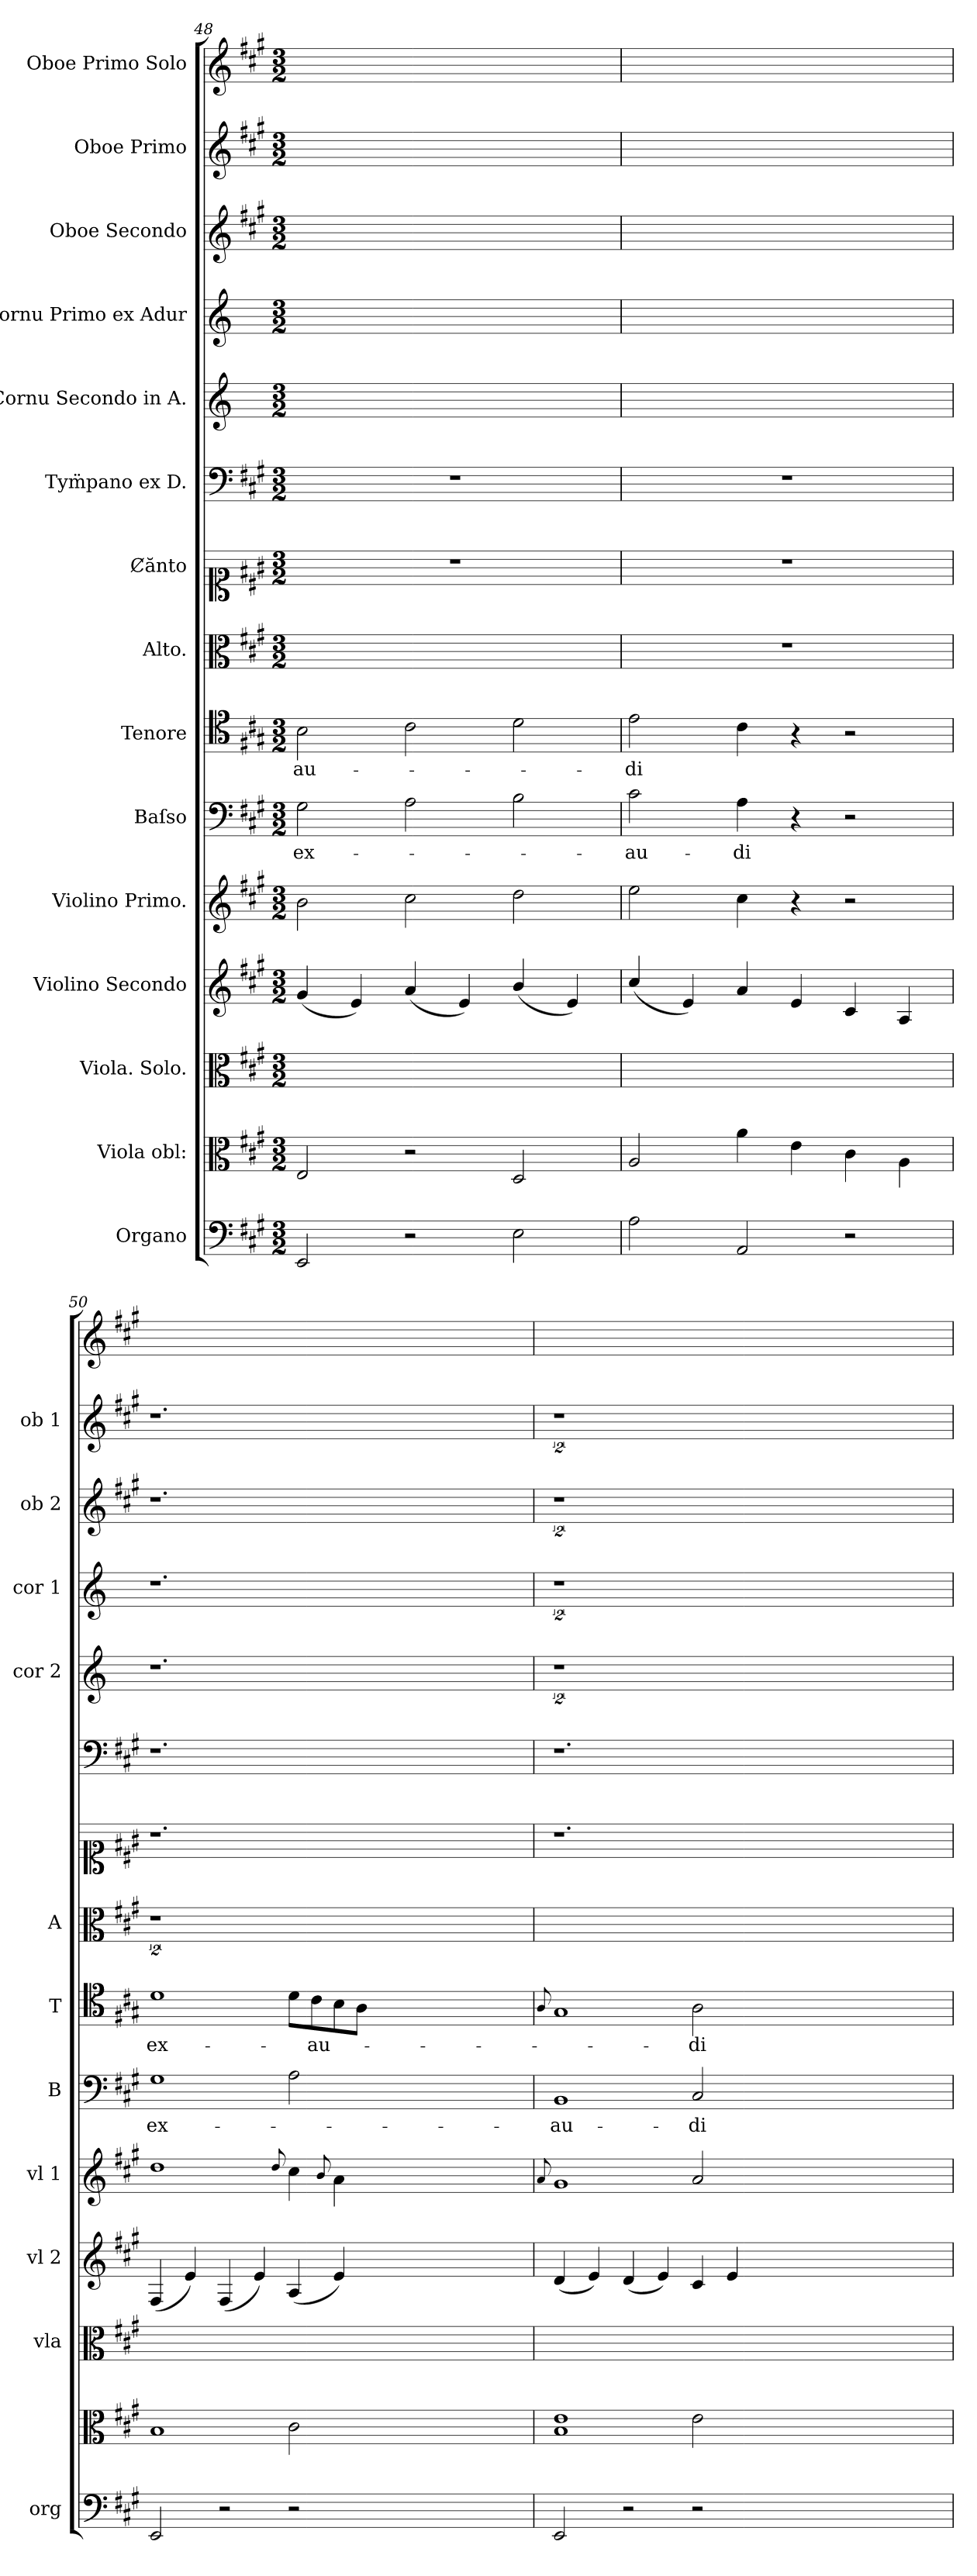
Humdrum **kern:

**kern	**kern	**kern	**kern	**kern	**kern	**text	**kern	**text	**kern	**kern	**kern	**kern	**kern	**kern	**kern	**kern
*part15	*part14	*part13	*part12	*part11	*part10	*part10	*part9	*part9	*part8	*part7	*part6	*part5	*part4	*part3	*part2	*part1
*staff15	*staff14	*staff13	*staff12	*staff11	*staff10	*staff10	*staff9	*staff9	*staff8	*staff7	*staff6	*staff5	*staff4	*staff3	*staff2	*staff1
*I"Organo	*I"Viola obl:	*I"Viola. Solo.	*I"Violino Secondo	*I"Violino Primo.	*I"Baſso	*	*I"Tenore	*	*I"Alto.	*I"Ȼănto	*I"Tym̈pano ex D.	*I"Cornu Secondo in A.	*I"Cornu Primo ex Adur	*I"Oboe Secondo	*I"Oboe Primo	*I"Oboe Primo Solo
*I'org	*	*I'vla	*I'vl 2	*I'vl 1	*I'B	*	*I'T	*	*I'A	*	*	*I'cor 2	*I'cor 1	*I'ob 2	*I'ob 1	*
*clefF4	*clefC3	*clefC3	*clefG2	*clefG2	*clefF4	*	*clefC4	*	*clefC3	*clefC1	*clefF4	*clefG2	*clefG2	*clefG2	*clefG2	*clefG2
*	*	*	*	*	*	*	*	*	*	*	*	*ITrd2c3	*ITrd2c3	*	*	*
*k[f#c#g#]	*k[f#c#g#]	*k[f#c#g#]	*k[f#c#g#]	*k[f#c#g#]	*k[f#c#g#]	*	*k[f#c#g#]	*	*k[f#c#g#]	*k[f#c#g#]	*k[f#c#g#]	*k[f#c#g#]	*k[f#c#g#]	*k[f#c#g#]	*k[f#c#g#]	*k[f#c#g#]
*A:	*A:	*A:	*A:	*A:	*A:	*	*A:	*	*A:	*A:	*A:	*A:	*A:	*A:	*A:	*A:
*M3/2	*M3/2	*M3/2	*M3/2	*M3/2	*M3/2	*	*M3/2	*	*M3/2	*M3/2	*M3/2	*M3/2	*M3/2	*M3/2	*M3/2	*M3/2
=48	=48	=48	=48	=48	=48	=48	=48	=48	=48	=48	=48	=48	=48	=48	=48	=48
2EE/	2E/	1.ryy	(4g#/	2b\	2G#\	ex-	2B\	au-	1.ryy	1.r	1.r	1.ryy	1.ryy	1.ryy	1.ryy	1.ryy
.	.	.	4e/)	.	.	.	.	.	.	.	.	.	.	.	.	.
2r	2r	.	(4a/	2cc#\	2A\	.	2c#\	.	.	.	.	.	.	.	.	.
.	.	.	4e/)	.	.	.	.	.	.	.	.	.	.	.	.	.
2E\	2D/	.	(4b/	2dd\	2B\	.	2d\	.	.	.	.	.	.	.	.	.
.	.	.	4e/)	.	.	.	.	.	.	.	.	.	.	.	.	.
=49	=49	=49	=49	=49	=49	=49	=49	=49	=49	=49	=49	=49	=49	=49	=49	=49
2A\	2A/	1.ryy	(4cc#/	2ee\	2c#\	-au-	2e\	-di	1.r	1.r	1.r	1.ryy	1.ryy	1.ryy	1.ryy	1.ryy
.	.	.	4e/)	.	.	.	.	.	.	.	.	.	.	.	.	.
2AA/	4a\	.	4a/	4cc#\	4A\	-di	4c#\	.	.	.	.	.	.	.	.	.
.	4e\	.	4e/	4r	4r	.	4r	.	.	.	.	.	.	.	.	.
2r	4c#\	.	4c#/	2r	2r	.	2r	.	.	.	.	.	.	.	.	.
.	4A\	.	4A/	.	.	.	.	.	.	.	.	.	.	.	.	.
=50	=50	=50	=50	=50	=50	=50	=50	=50	=50	=50	=50	=50	=50	=50	=50	=50
2EE/	1B	1.ryy	(4F#/	1dd	1G#	ex-	1d	ex-	2%9r	1.r	1.r	1.r	1.r	1.r	1.r	1.ryy
.	.	.	4e/)	.	.	.	.	.	.	.	.	.	.	.	.	.
2r	.	.	(4F#/	.	.	.	.	.	.	.	.	.	.	.	.	.
.	.	.	4e/)	.	.	.	.	.	.	.	.	.	.	.	.	.
.	.	.	.	8qqdd/	.	.	.	.	.	.	.	.	.	.	.	.
2r	2c#\	.	(4A/	4cc#\	2A\	.	8d\L	.	.	.	.	.	.	.	.	.
.	.	.	.	.	.	.	8c#\	-au-	.	.	.	.	.	.	.	.
.	.	.	.	8qqb/	.	.	.	.	.	.	.	.	.	.	.	.
.	.	.	4e/)	4a\	.	.	8B\	.	.	.	.	.	.	.	.	.
.	.	.	.	.	.	.	8A\J	.	.	.	.	.	.	.	.	.
0.ryy	0.ryy	0.ryy	0.ryy	0.ryy	0.ryy	.	0.ryy	.	.	0.ryy	0.ryy	0.ryy	0.ryy	0.ryy	0.ryy	0.ryy
=51	=51	=51	=51	=51	=51	=51	=51	=51	=51	=51	=51	=51	=51	=51	=51	=51
.	.	.	.	8qqa/	.	.	8qqA/	.	.	.	.	.	.	.	.	.
2EE/	1B 1e	1.ryy	(4d/	1g#	1BB	-au-	1G#	.	00ryy	1.r	1.r	2%9r	2%9r	2%9r	2%9r	1.ryy
.	.	.	4e/)	.	.	.	.	.	.	.	.	.	.	.	.	.
2r	.	.	(4d/	.	.	.	.	.	.	.	.	.	.	.	.	.
.	.	.	4e/)	.	.	.	.	.	.	.	.	.	.	.	.	.
2r	2e\	.	4c#/	2a/	2C#/	-di	2A\	-di	.	.	.	.	.	.	.	.
.	.	.	4e/	.	.	.	.	.	.	.	.	.	.	.	.	.
0.ryy	0.ryy	0.ryy	0.ryy	0.ryy	0.ryy	.	0.ryy	.	.	0.ryy	0.ryy	.	.	.	.	0.ryy
.	.	.	.	.	.	.	.	.	2ryy	.	.	.	.	.	.	.
=	=	=	=	=	=	=	=	=	=	=	=	=	=	=	=	=
*-	*-	*-	*-	*-	*-	*-	*-	*-	*-	*-	*-	*-	*-	*-	*-	*-
